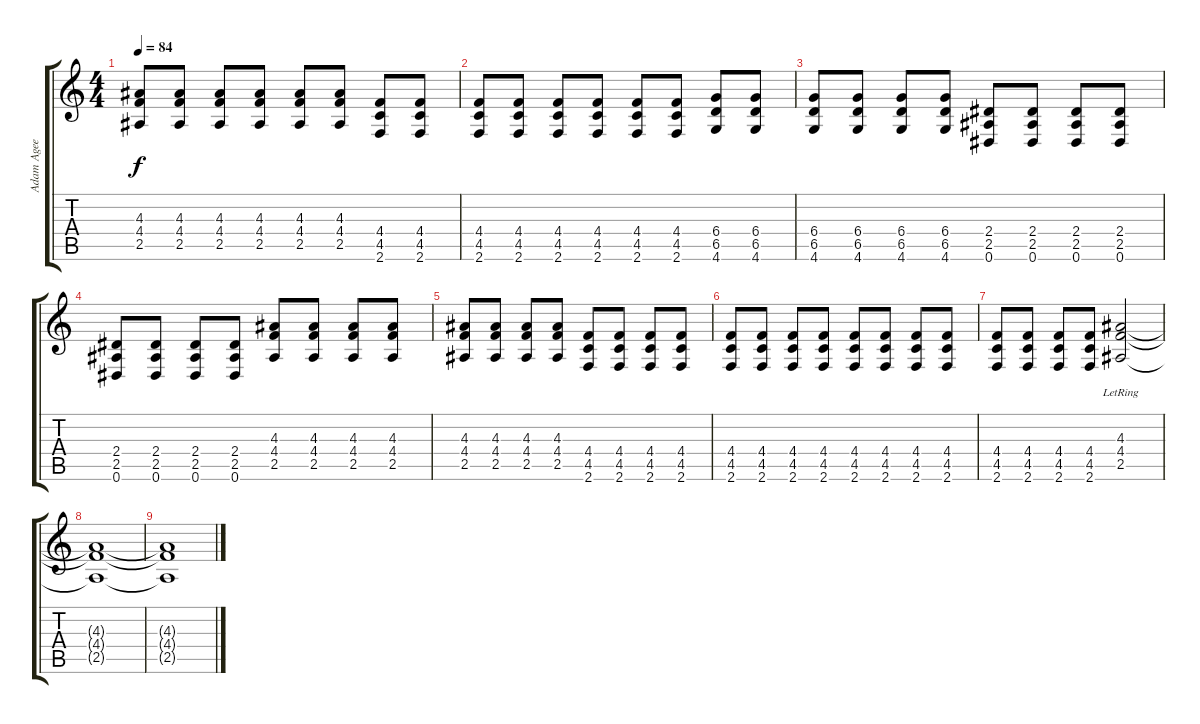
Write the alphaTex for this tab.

\track ("Adam Agee (guitar)" "Adam Agee ") {instrument distortionguitar}
\staff {score tabs}
\tuning (Eb4 Bb3 Gb3 Db3 Ab2 Eb2) {hide}
\ts (4 4)
\tempo 84
\clef g2
\ks c
(4.3 4.4 2.5).8{dy f} (4.3 4.4 2.5).8 (4.3 4.4 2.5).8 (4.3 4.4 2.5).8 (4.3 4.4 2.5).8 (4.3 4.4 2.5).8 (4.4 4.5 2.6).8 (4.4 4.5 2.6).8 |
(4.4 4.5 2.6).8 (4.4 4.5 2.6).8 (4.4 4.5 2.6).8 (4.4 4.5 2.6).8 (4.4 4.5 2.6).8 (4.4 4.5 2.6).8 (6.4 6.5 4.6).8 (6.4 6.5 4.6).8 |
(6.4 6.5 4.6).8 (6.4 6.5 4.6).8 (6.4 6.5 4.6).8 (6.4 6.5 4.6).8 (2.4 2.5 0.6).8 (2.4 2.5 0.6).8 (2.4 2.5 0.6).8 (2.4 2.5 0.6).8 |
(2.4 2.5 0.6).8 (2.4 2.5 0.6).8 (2.4 2.5 0.6).8 (2.4 2.5 0.6).8 (4.3 4.4 2.5).8 (4.3 4.4 2.5).8 (4.3 4.4 2.5).8 (4.3 4.4 2.5).8 |
(4.3 4.4 2.5).8 (4.3 4.4 2.5).8 (4.3 4.4 2.5).8 (4.3 4.4 2.5).8 (4.4 4.5 2.6).8 (4.4 4.5 2.6).8 (4.4 4.5 2.6).8 (4.4 4.5 2.6).8 |
(4.4 4.5 2.6).8 (4.4 4.5 2.6).8 (4.4 4.5 2.6).8 (4.4 4.5 2.6).8 (4.4 4.5 2.6).8 (4.4 4.5 2.6).8 (4.4 4.5 2.6).8 (4.4 4.5 2.6).8 |
(4.4 4.5 2.6).8 (4.4 4.5 2.6).8 (4.4 4.5 2.6).8 (4.4 4.5 2.6).8 (4.3{lr} 4.4 2.5).2 |
(4.3{t} 4.4{t} 2.5{t}).1 |
(4.3{t} 4.4{t} 2.5{t}).1
